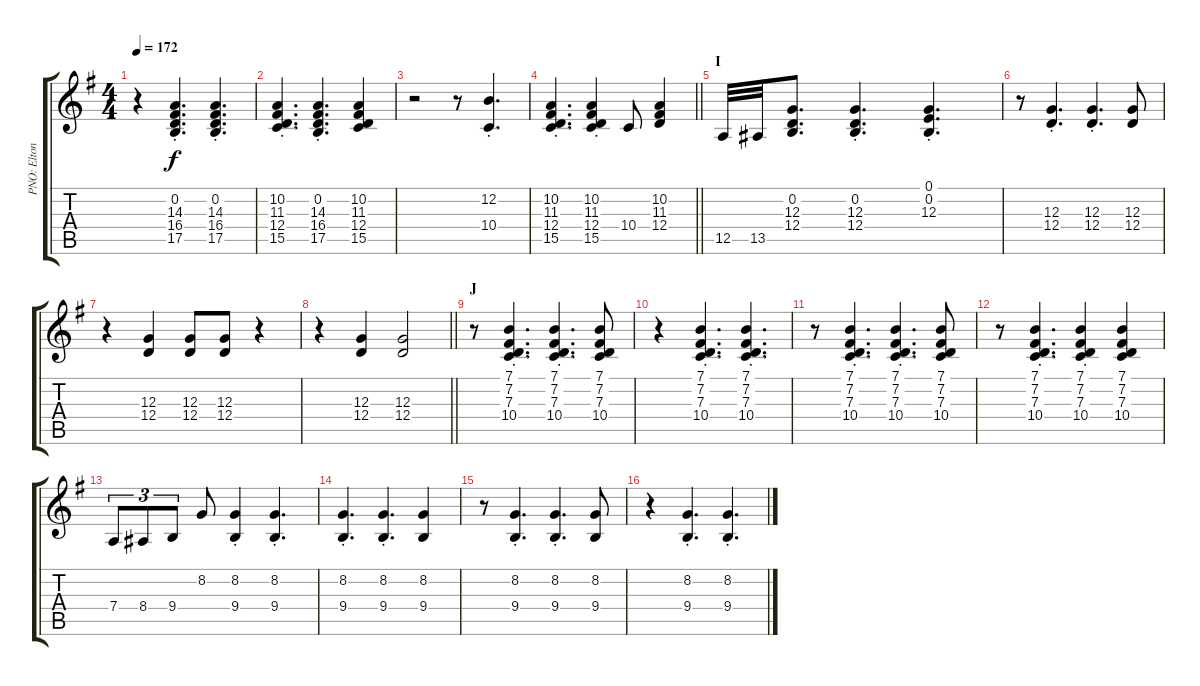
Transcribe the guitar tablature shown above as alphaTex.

\track ("PNO: Elton John(RH)" "PNO: Elton") {instrument brightacousticpiano}
\staff {score tabs}
\tuning (E4 B3 G3 D3 A2 E2) {hide}
\ts (4 4)
\tempo 172
\clef g2
\ks g
r.4{dy f} (0.2{st} 14.3{st} 16.4{st} 17.5{st}).4{d} (0.2{st} 14.3{st} 16.4{st} 17.5{st}).4{d} |
(10.2{st} 11.3{st} 12.4{st} 15.5{st}).4{d} (0.2{st} 14.3{st} 16.4{st} 17.5{st}).4{d} (10.2 11.3 12.4 15.5).4 |
r.2 r.8 (12.2{st} 10.4{st}).4{d} |
\barLineRight lightlight
(10.2{st} 11.3{st} 12.4{st} 15.5{st}).4{d} (10.2{st} 11.3{st} 12.4{st} 15.5{st}).4 10.4.8 (10.2 11.3 12.4).4 |
\section ("" "I")
12.5.32 13.5.32 (0.2 12.3 12.4).8{d} (0.2{st} 12.3{st} 12.4{st}).4{d} (0.1{st} 0.2{st} 12.3{st}).4{d} |
r.8 (12.3{st} 12.4{st}).4{d} (12.3{st} 12.4{st}).4{d} (12.3 12.4).8 |
r.4 (12.3 12.4).4 (12.3 12.4).8 (12.3 12.4).8 r.4 |
\barLineRight lightlight
r.4 (12.3 12.4).4 (12.3 12.4).2 |
\section ("" "J")
r.8 (7.1{st} 7.2{st} 7.3{st} 10.4{st}).4{d} (7.1{st} 7.2{st} 7.3{st} 10.4{st}).4{d} (7.1 7.2 7.3 10.4).8 |
r.4 (7.1{st} 7.2{st} 7.3{st} 10.4{st}).4{d} (7.1{st} 7.2{st} 7.3{st} 10.4{st}).4{d} |
r.8 (7.1{st} 7.2{st} 7.3{st} 10.4{st}).4{d} (7.1{st} 7.2{st} 7.3{st} 10.4{st}).4{d} (7.1 7.2 7.3 10.4).8 |
r.8 (7.1{st} 7.2{st} 7.3{st} 10.4{st}).4{d} (7.1{st} 7.2{st} 7.3{st} 10.4{st}).4 (7.1 7.2 7.3 10.4).4 |
7.4.8{tu (3 2)} 8.4.8{tu (3 2)} 9.4.8{tu (3 2)} 8.2.8 (8.2{st} 9.4{st}).4 (8.2{st} 9.4{st}).4{d} |
(8.2{st} 9.4{st}).4{d} (8.2{st} 9.4{st}).4{d} (8.2 9.4).4 |
r.8 (8.2{st} 9.4{st}).4{d} (8.2{st} 9.4{st}).4{d} (8.2 9.4).8 |
r.4 (8.2{st} 9.4{st}).4{d} (8.2{st} 9.4{st}).4{d}
